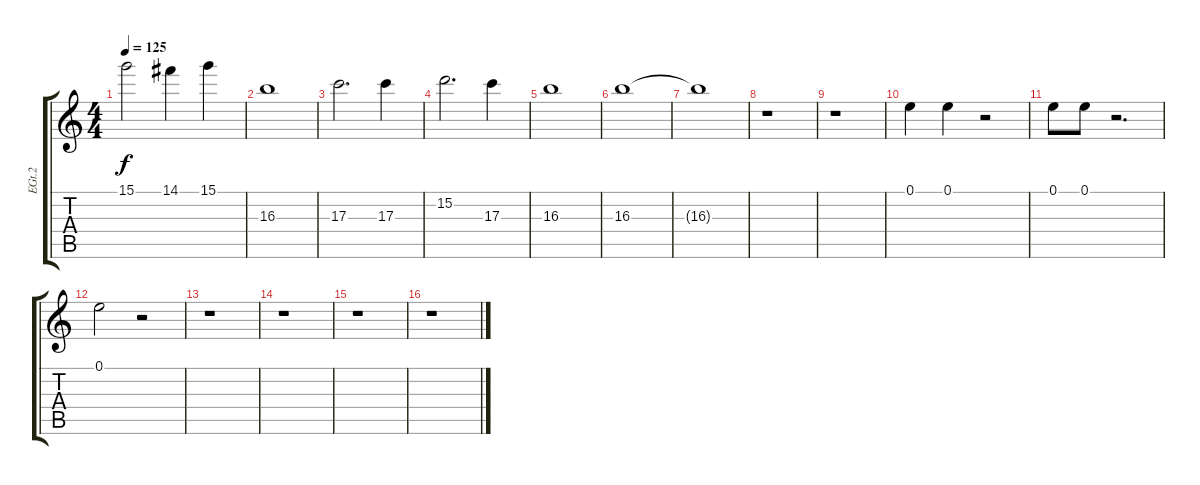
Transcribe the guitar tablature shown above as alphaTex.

\track ("EGt.2" "EGt.2") {instrument distortionguitar}
\staff {score tabs}
\tuning (E4 B3 G3 D3 A2 E2) {hide}
\ts (4 4)
\tempo 125
\clef g2
\ks c
15.1.2{dy f} 14.1.4 15.1.4 |
16.3.1 |
17.3.2{d} 17.3.4 |
15.2.2{d} 17.3.4 |
16.3.1 |
16.3.1 |
16.3{t}.1 |
r.1 |
r.1 |
0.1.4 0.1.4 r.2 |
0.1.8 0.1.8 r.2{d} |
0.1.2 r.2 |
r.1 |
r.1 |
r.1 |
r.1
